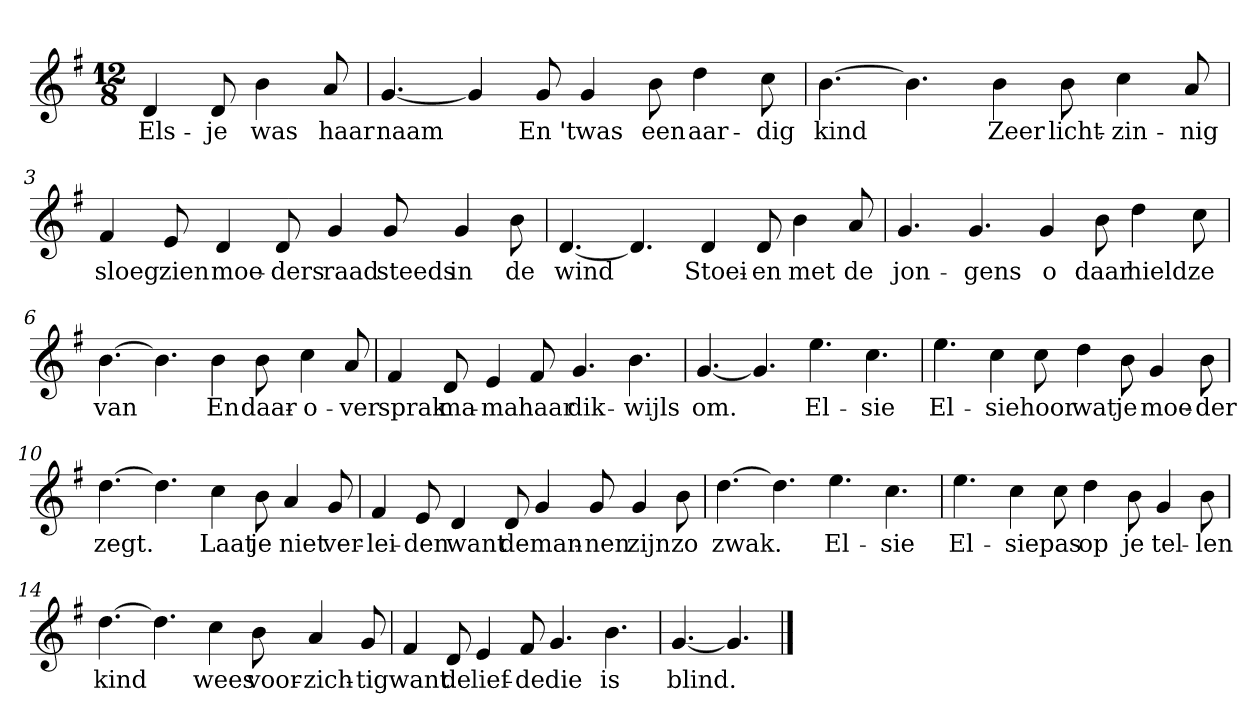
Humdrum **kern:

**kern	**text
*part1	*part1
*staff1	*staff1
*clefG2	*
*k[f#]	*
*G:	*
*M12/8	*
*MM120	*
=	=
4d	Els-
8d	-je
4b	was
8a	haar
=1	=1
[4.g	naam
4g]	.
8g	En 't
4g	was
8b	een
4dd	aar-
8cc	-dig
=2	=2
[4.b	kind
4.b]	.
4b	Zeer
8b	licht-
4cc	-zin-
8a	-nig
=3	=3
4f#	sloeg
8e	zien
4d	moe-
8d	-ders
4g	raad
8g	steeds
4g	in
8b	de
=4	=4
[4.d	wind
4.d]	.
4d	Stoei-
8d	-en
4b	met
8a	de
=5	=5
4.g	jon-
4.g	-gens
4g	o
8b	daar
4dd	hield
8cc	ze
=6	=6
[4.b	van
4.b]	.
4b	En
8b	daar-
4cc	-o-
8a	-ver
=7	=7
4f#	sprak
8d	ma-
4e	-ma
8f#	haar
4.g	dik-
4.b	-wijls
=8	=8
[4.g	om.
4.g]	.
4.ee	El-
4.cc	-sie
=9	=9
4.ee	El-
4cc	-sie
8cc	hoor
4dd	wat
8b	je
4g	moe-
8b	-der
=10	=10
[4.dd	zegt.
4.dd]	.
4cc	Laat
8b	je
4a	niet
8g	ver-
=11	=11
4f#	-lei-
8e	-den
4d	want
8d	de
4g	man-
8g	-nen
4g	zijn
8b	zo
=12	=12
[4.dd	zwak.
4.dd]	.
4.ee	El-
4.cc	-sie
=13	=13
4.ee	El-
4cc	-sie
8cc	pas
4dd	op
8b	je
4g	tel-
8b	-len
=14	=14
[4.dd	kind
4.dd]	.
4cc	wees
8b	voor-
4a	-zich-
8g	-tig
=15	=15
4f#	want
8d	de
4e	lief-
8f#	-de
4.g	die
4.b	is
=16	=16
[4.g	blind.
4.g]	.
==	==
*-	*-
